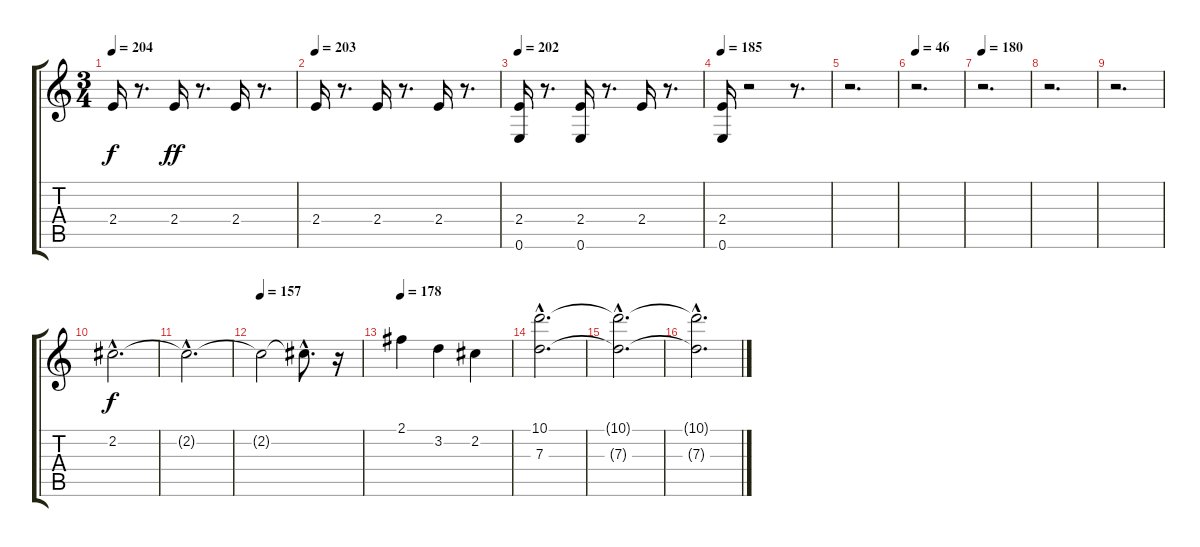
\track "" {instrument distortionguitar}
\staff {score tabs}
\tuning (E4 B3 G3 D3 A2 E2) {hide}
\ts (3 4)
\tempo 204
\clef g2
\ks c
2.4.16{dy f} r.8{d} 2.4.16{dy ff} r.8{d} 2.4.16 r.8{d} |
\tempo 203
2.4.16{volume 15} r.8{d} 2.4.16 r.8{d} 2.4.16 r.8{d} |
\tempo 202
(2.4 0.6).16 r.8{d} (2.4 0.6).16 r.8{d} 2.4.16 r.8{d} |
\tempo 185
(2.4 0.6).16{volume 16} r.2 r.8{d} |
r.2{d} |
\tempo 46
r.2{d} |
\tempo 180
r.2{d} |
r.2{d} |
r.2{d} |
2.2{hac}.2{d dy f volume 16} |
2.2{hac t}.2{d} |
\tempo 157
2.2{t}.2 2.2{hac t}.8{d} r.16 |
\tempo 178
2.1.4 3.2.4 2.2.4 |
(10.1{hac} 7.3{hac}).2{d} |
(10.1{hac t} 7.3{hac t}).2{d} |
(10.1{hac t} 7.3{hac t}).2{d}
